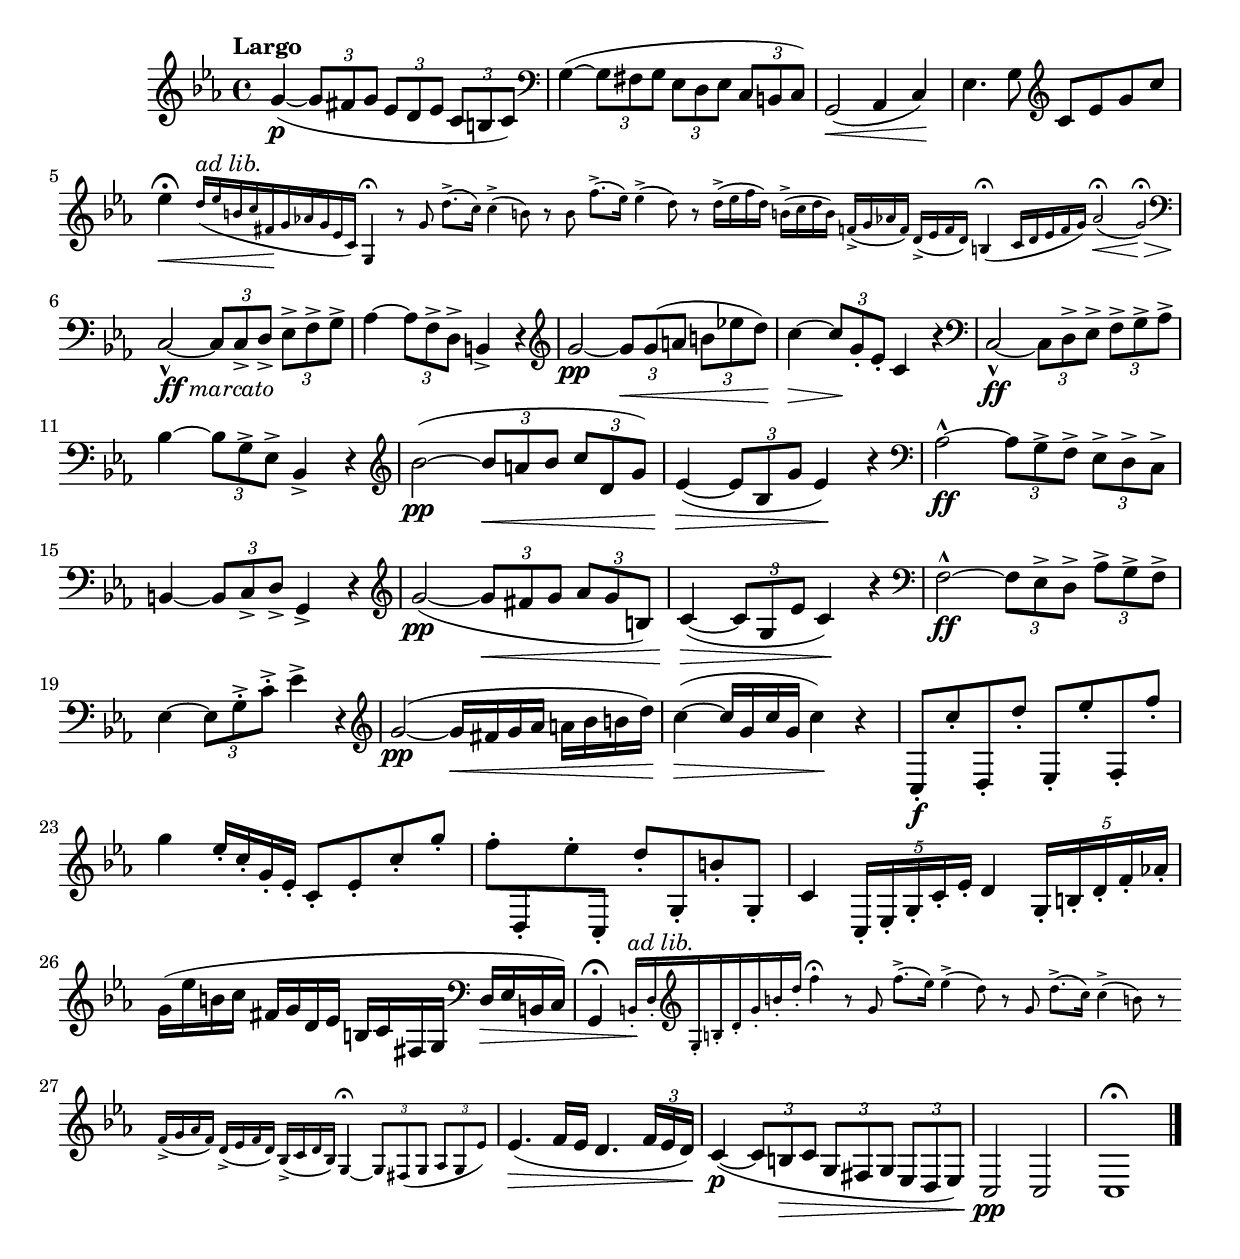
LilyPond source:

\version "2.22.0"

\include "settings.ily"

\relative {
  \language "english"

  \transposition f

  \tempo "Largo"

  \key c \minor
  \time 4/4

  g'4~( \p \tuplet 3/2 4 { g8 f-sharp g e-flat d e-flat c b c) } |
  \clef \bass-clef-name g4~( \tuplet 3/2 4 { g8 f-sharp g e-flat d e-flat c b c) }  |
  g2( \< a-flat4 c) \! |
  e-flat4. g8 #(if (not (string=? bass-clef-name "bass^8")) #{ \clef "treble" #}) c e-flat g #(if (string=? bass-clef-name "bass^8") #{ \clef "treble" #}) c |

  \barNumberCheck #5
  \cadenzaOn
  e-flat4\fermata \<
  \magnifyMusic \cadenza-magnification {
    d16^\markup { \normalsize \italic "ad lib." }([ e-flat b c f-sharp, \! g a-flat! g e-flat c]) g4\fermata r8 g' d'8.->([ c16]) \!
    c4->( b-natural!8) r b f'8.->([ e-flat16])
    e-flat4->( d8) r8
    d16->([ e-flat f d]) b-natural!->([ c d b]) f->([ g a-flat! f]) d->([ e-flat f d])
    b4\fermata( c16[ d e-flat f g])
    a-flat2\fermata( \< g\fermata) \>
  }
  \cadenzaOff \bar "|"
  \set Score.currentBarNumber = #6

  \clef \bass-clef-name c,,2-^~ \tweak X-offset #0 #(make-dynamic-script (markup #:dynamic "ff" #:normal-text (#:italic "marcato"))) \tuplet 3/2 4 { c8 c-> d-> e-flat-> f-> g-> } |
  a-flat4~ \tuplet 3/2 { a-flat8 f-> d-> } b4-> r |
  \clef "treble" g''2~ \pp \tuplet 3/2 4 { \tupletDown g8 \< g( a \tupletNeutral b e-flat! d) } |
  c4~ \> \tuplet 3/2 { c8 \! g-. e-flat-. } c4 r |
  \clef \bass-clef-name c,2-^~ \ff \tuplet 3/2 4 { c8 d-> e-flat-> f-> g-> a-flat-> } |
  b-flat4~ \tuplet 3/2 { b-flat8 g-> e-flat-> } b-flat4-> r |
  \clef "treble" b-flat''2~( \pp \tuplet 3/2 4 { b-flat8 \< a b-flat c d, g) } |
  e-flat4~( \> \tuplet 3/2 { e-flat8 b-flat g' } e-flat4) \! r |
  \clef \bass-clef-name a-flat,2-^~ \ff \tuplet 3/2 4 { a-flat8 g-> f-> e-flat-> d-> c-> } |
  b4~ \tuplet 3/2 { b8 c-> d-> } g,4-> r |
  \clef "treble" g''2~( \pp \tuplet 3/2 4 { g8 \< f-sharp g a-flat g b,) } |
  c4~( \> \tuplet 3/2 { c8 g e-flat' } c4) \! r |
  \clef \bass-clef-name f,2-^~ \ff \tuplet 3/2 4 { f8 e-flat-> d-> a-flat'-> g-> f-> } |
  e-flat4~ \tuplet 3/2 { e-flat8 g-.-> c-.-> } e-flat4-> r |
  \clef "treble" g2~( \pp g16 \< f-sharp g a-flat a b-flat b d) |
  c4~( \> c16 g c g c4) \! r |

  c,,8-. \f c''-. d,,-. d''-. e-flat,,-. e-flat''-. f,,-. f''-. |
  g4 e-flat16-. c-. g-. e-flat-. c8-. e-flat-. c'-. g'-. |
  % Override beam damping so the kneed beam does not collide with the Middle C
  % ledger line.
  \once \override Beam.damping = #4 f8-. d,,-. e-flat''-. c,,-. d''-. g,,-. b'-. g,-. |
  c4 \tuplet 5/4 { c,16-. e-flat-. g-. c-. e-flat-. } d4 \tuplet 5/4 { g,16-. b-. d-. f-. a-flat!-. } |
  g16( e-flat' b c f-sharp, g d e-flat b c f-sharp, g \clef \bass-clef-name d \> e-flat b c) |

  \barNumberCheck #27
  \cadenzaOn
  g4\fermata
  \magnifyMusic \cadenza-magnification {
    b16-.^\markup { \normalsize \italic "ad lib." }[ \! d-. #(if (not (string=? bass-clef-name "bass^8")) #{ \clef "treble" #}) g-. b-. d-. g-. #(if (string=? bass-clef-name "bass^8") #{ \clef "treble" #}) b-. d-.] f4\fermata r8 g, f'8.->([ e-flat16])
    e-flat4->( d8) r g, d'8.->([ c16])
    c4->( b-natural!8) r8 \bar ""
    f16->([ g a-flat f]) d->([ e-flat f d]) b->([ c d b])
    g4\fermata~ \tuplet 3/2 4 { g8[ f-sharp( g] a-flat[ g e-flat']) }
  }
  \cadenzaOff \bar "|"
  \set Score.currentBarNumber = #28

  e-flat4.( \> f16 e-flat d4. \tuplet 3/2 { f16 e-flat d }) |
  c4~( \p \tuplet 3/2 4 { c8 b \> c g f-sharp g e-flat d e-flat }) |
  c2 \pp c2 |
  c1\fermata | \bar "|."
}
